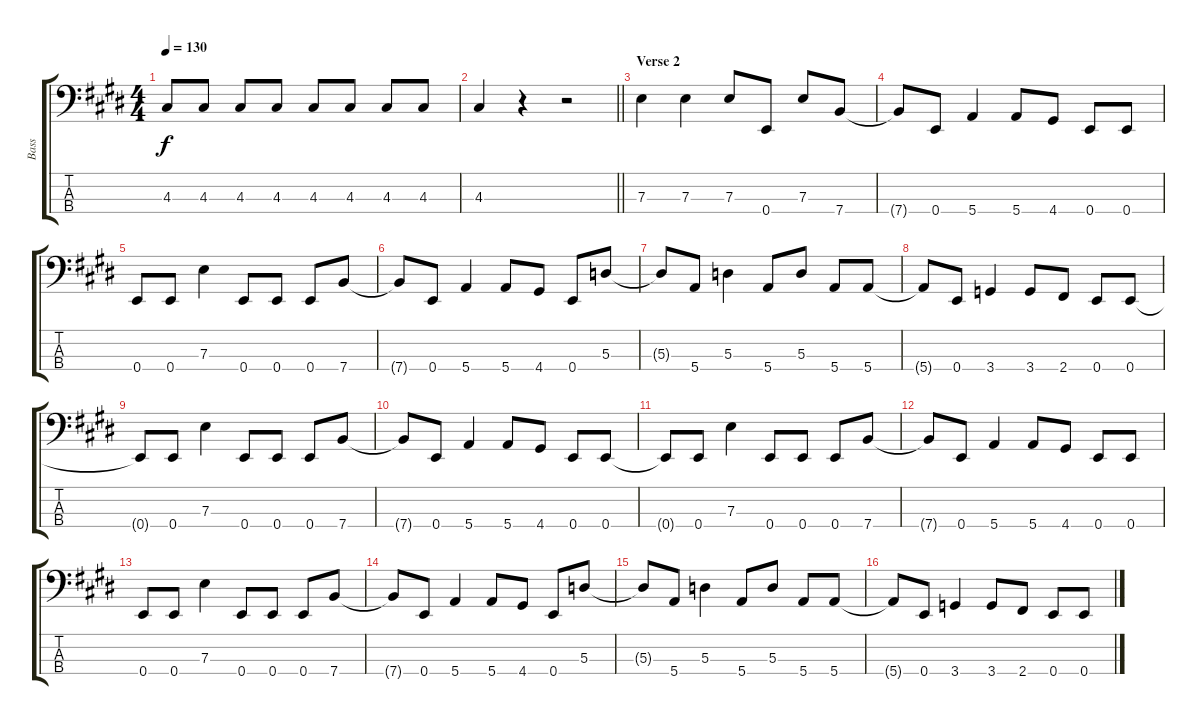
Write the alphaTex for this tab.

\track ("Bass" "Bass") {instrument electricbassfinger}
\staff {score tabs}
\tuning (G2 D2 A1 E1) {hide}
\ts (4 4)
\tempo 130
\clef f4
\ks e
4.3.8{dy f} 4.3.8 4.3.8 4.3.8 4.3.8 4.3.8 4.3.8 4.3.8 |
\barLineRight lightlight
\ks c#minor
4.3.4 r.4 r.2 |
\section ("" "Verse 2")
\ks e
7.3.4 7.3.4 7.3.8 0.4.8 7.3.8 7.4.8 |
\ks c#minor
7.4{t}.8 0.4.8 5.4.4 5.4.8 4.4.8 0.4.8 0.4.8 |
\ks e
0.4.8 0.4.8 7.3.4 0.4.8 0.4.8 0.4.8 7.4.8 |
\ks c#minor
7.4{t}.8 0.4.8 5.4.4 5.4.8 4.4.8 0.4.8 5.3.8 |
\ks e
5.3{t}.8 5.4.8 5.3.4 5.4.8 5.3.8 5.4.8 5.4.8 |
\ks c#minor
5.4{t}.8 0.4.8 3.4.4 3.4.8 2.4.8 0.4.8 0.4.8 |
\ks e
0.4{t}.8 0.4.8 7.3.4 0.4.8 0.4.8 0.4.8 7.4.8 |
\ks c#minor
7.4{t}.8 0.4.8 5.4.4 5.4.8 4.4.8 0.4.8 0.4.8 |
\ks e
0.4{t}.8 0.4.8 7.3.4 0.4.8 0.4.8 0.4.8 7.4.8 |
\ks c#minor
7.4{t}.8 0.4.8 5.4.4 5.4.8 4.4.8 0.4.8 0.4.8 |
\ks e
0.4.8 0.4.8 7.3.4 0.4.8 0.4.8 0.4.8 7.4.8 |
\ks c#minor
7.4{t}.8 0.4.8 5.4.4 5.4.8 4.4.8 0.4.8 5.3.8 |
\ks e
5.3{t}.8 5.4.8 5.3.4 5.4.8 5.3.8 5.4.8 5.4.8 |
\ks c#minor
5.4{t}.8 0.4.8 3.4.4 3.4.8 2.4.8 0.4.8 0.4.8
